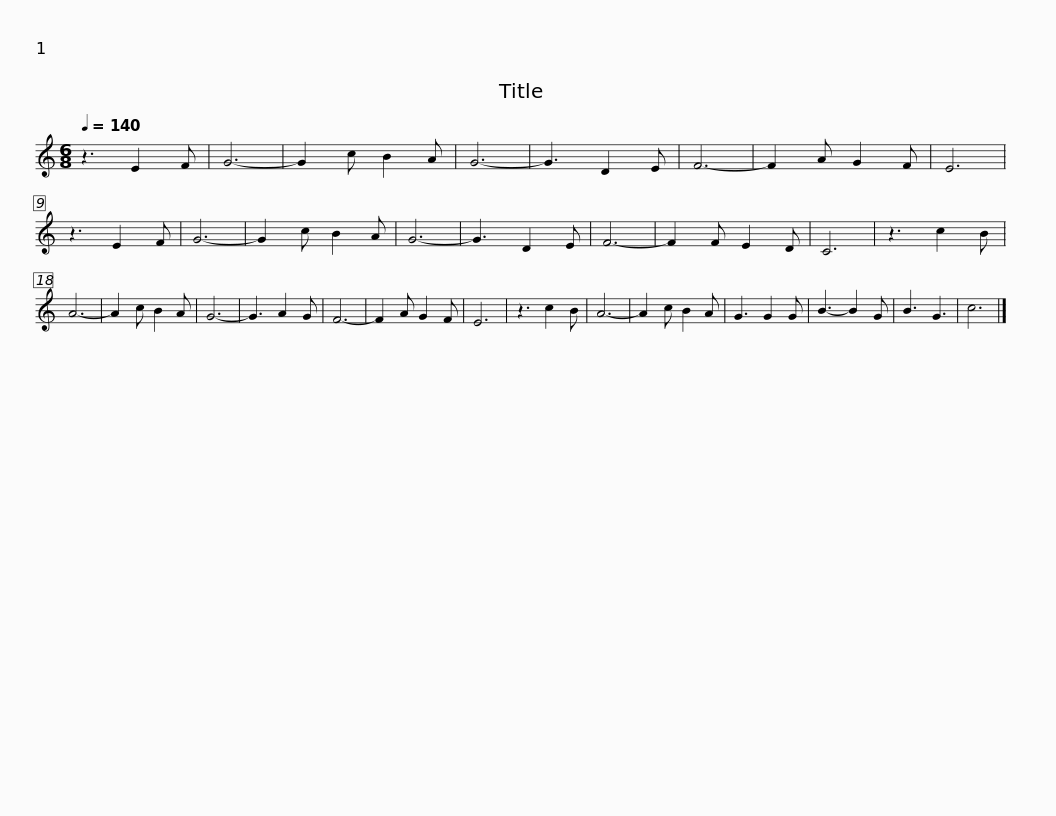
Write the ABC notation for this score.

X:1
L:1/8
Q:1/4=140
M:6/8
I:linebreak $
K:C
V:1 treble
V:1
 z3 E2 F | G6- | G2 c B2 A | G6- | G3 D2 E | %5
 F6- | F2 A G2 F | E6 | z3 E2 F | G6- | %10
 G2 c B2 A | G6- |$ G3 D2 E | F6- | F2 F E2 D | %15
 C6 | z3 c2 B | A6- | A2 c B2 A | G6- | %20
 G3 A2 G | F6- | F2 A G2 F | E6 | z3 c2 B |$ %25
 A6- | A2 c B2 A | G3 G2 G | B3- B2 G | B3 G3 | %30
 c6 |] %31
